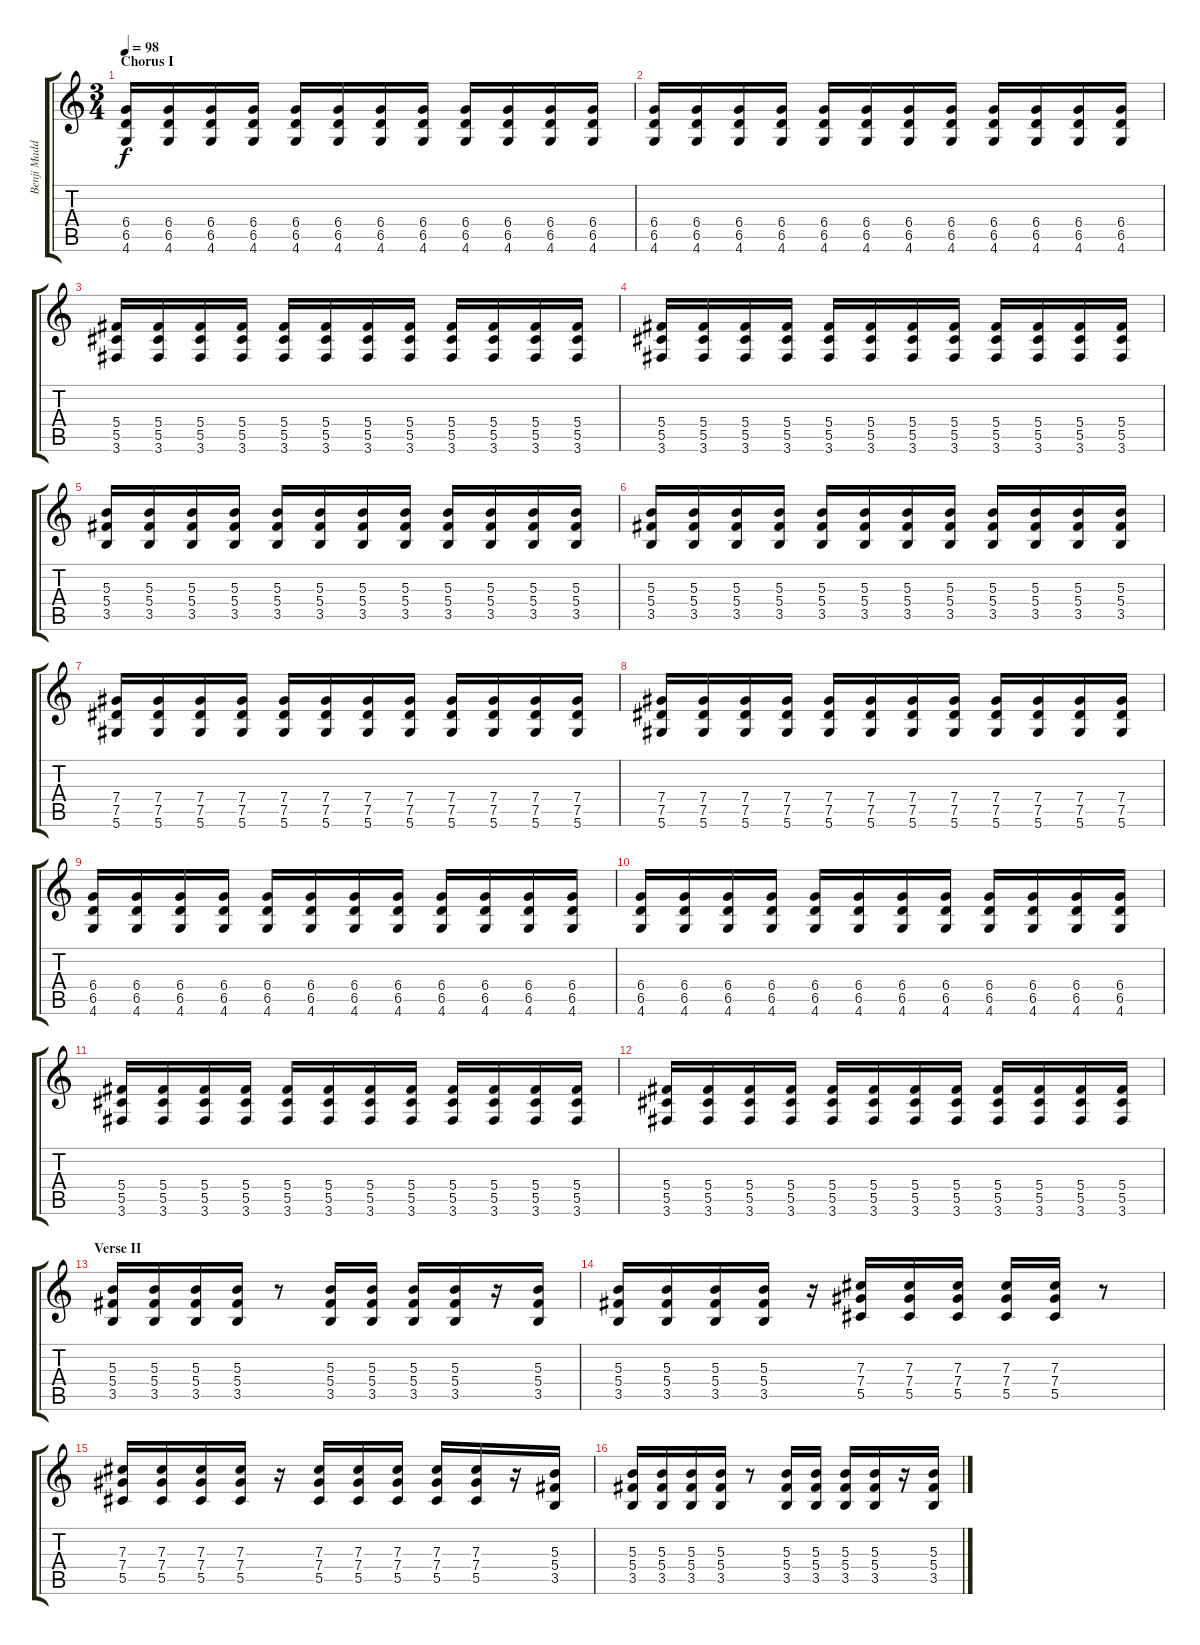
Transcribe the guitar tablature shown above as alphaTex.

\track ("Benji Madden : Rhythm" "Benji Madd") {instrument distortionguitar}
\staff {score tabs}
\tuning (Eb4 Bb3 Gb3 Db3 Ab2 Eb2) {hide}
\ts (3 4)
\section ("" "Chorus I")
\tempo 98
\clef g2
\ks c
(6.4 6.5 4.6).16{dy f instrument distortionguitar} (6.4 6.5 4.6).16 (6.4 6.5 4.6).16 (6.4 6.5 4.6).16 (6.4 6.5 4.6).16 (6.4 6.5 4.6).16 (6.4 6.5 4.6).16 (6.4 6.5 4.6).16 (6.4 6.5 4.6).16 (6.4 6.5 4.6).16 (6.4 6.5 4.6).16 (6.4 6.5 4.6).16 |
(6.4 6.5 4.6).16 (6.4 6.5 4.6).16 (6.4 6.5 4.6).16 (6.4 6.5 4.6).16 (6.4 6.5 4.6).16 (6.4 6.5 4.6).16 (6.4 6.5 4.6).16 (6.4 6.5 4.6).16 (6.4 6.5 4.6).16 (6.4 6.5 4.6).16 (6.4 6.5 4.6).16 (6.4 6.5 4.6).16 |
(5.4 5.5 3.6).16 (5.4 5.5 3.6).16 (5.4 5.5 3.6).16 (5.4 5.5 3.6).16 (5.4 5.5 3.6).16 (5.4 5.5 3.6).16 (5.4 5.5 3.6).16 (5.4 5.5 3.6).16 (5.4 5.5 3.6).16 (5.4 5.5 3.6).16 (5.4 5.5 3.6).16 (5.4 5.5 3.6).16 |
(5.4 5.5 3.6).16 (5.4 5.5 3.6).16 (5.4 5.5 3.6).16 (5.4 5.5 3.6).16 (5.4 5.5 3.6).16 (5.4 5.5 3.6).16 (5.4 5.5 3.6).16 (5.4 5.5 3.6).16 (5.4 5.5 3.6).16 (5.4 5.5 3.6).16 (5.4 5.5 3.6).16 (5.4 5.5 3.6).16 |
(5.3 5.4 3.5).16 (5.3 5.4 3.5).16 (5.3 5.4 3.5).16 (5.3 5.4 3.5).16 (5.3 5.4 3.5).16 (5.3 5.4 3.5).16 (5.3 5.4 3.5).16 (5.3 5.4 3.5).16 (5.3 5.4 3.5).16 (5.3 5.4 3.5).16 (5.3 5.4 3.5).16 (5.3 5.4 3.5).16 |
(5.3 5.4 3.5).16 (5.3 5.4 3.5).16 (5.3 5.4 3.5).16 (5.3 5.4 3.5).16 (5.3 5.4 3.5).16 (5.3 5.4 3.5).16 (5.3 5.4 3.5).16 (5.3 5.4 3.5).16 (5.3 5.4 3.5).16 (5.3 5.4 3.5).16 (5.3 5.4 3.5).16 (5.3 5.4 3.5).16 |
(7.4 7.5 5.6).16 (7.4 7.5 5.6).16 (7.4 7.5 5.6).16 (7.4 7.5 5.6).16 (7.4 7.5 5.6).16 (7.4 7.5 5.6).16 (7.4 7.5 5.6).16 (7.4 7.5 5.6).16 (7.4 7.5 5.6).16 (7.4 7.5 5.6).16 (7.4 7.5 5.6).16 (7.4 7.5 5.6).16 |
(7.4 7.5 5.6).16 (7.4 7.5 5.6).16 (7.4 7.5 5.6).16 (7.4 7.5 5.6).16 (7.4 7.5 5.6).16 (7.4 7.5 5.6).16 (7.4 7.5 5.6).16 (7.4 7.5 5.6).16 (7.4 7.5 5.6).16 (7.4 7.5 5.6).16 (7.4 7.5 5.6).16 (7.4 7.5 5.6).16 |
(6.4 6.5 4.6).16 (6.4 6.5 4.6).16 (6.4 6.5 4.6).16 (6.4 6.5 4.6).16 (6.4 6.5 4.6).16 (6.4 6.5 4.6).16 (6.4 6.5 4.6).16 (6.4 6.5 4.6).16 (6.4 6.5 4.6).16 (6.4 6.5 4.6).16 (6.4 6.5 4.6).16 (6.4 6.5 4.6).16 |
(6.4 6.5 4.6).16 (6.4 6.5 4.6).16 (6.4 6.5 4.6).16 (6.4 6.5 4.6).16 (6.4 6.5 4.6).16 (6.4 6.5 4.6).16 (6.4 6.5 4.6).16 (6.4 6.5 4.6).16 (6.4 6.5 4.6).16 (6.4 6.5 4.6).16 (6.4 6.5 4.6).16 (6.4 6.5 4.6).16 |
(5.4 5.5 3.6).16 (5.4 5.5 3.6).16 (5.4 5.5 3.6).16 (5.4 5.5 3.6).16 (5.4 5.5 3.6).16 (5.4 5.5 3.6).16 (5.4 5.5 3.6).16 (5.4 5.5 3.6).16 (5.4 5.5 3.6).16 (5.4 5.5 3.6).16 (5.4 5.5 3.6).16 (5.4 5.5 3.6).16 |
(5.4 5.5 3.6).16 (5.4 5.5 3.6).16 (5.4 5.5 3.6).16 (5.4 5.5 3.6).16 (5.4 5.5 3.6).16 (5.4 5.5 3.6).16 (5.4 5.5 3.6).16 (5.4 5.5 3.6).16 (5.4 5.5 3.6).16 (5.4 5.5 3.6).16 (5.4 5.5 3.6).16 (5.4 5.5 3.6).16 |
\section ("" "Verse II")
(5.3 5.4 3.5).16 (5.3 5.4 3.5).16 (5.3 5.4 3.5).16 (5.3 5.4 3.5).16 r.8 (5.3 5.4 3.5).16 (5.3 5.4 3.5).16 (5.3 5.4 3.5).16 (5.3 5.4 3.5).16 r.16 (5.3 5.4 3.5).16 |
(5.3 5.4 3.5).16 (5.3 5.4 3.5).16 (5.3 5.4 3.5).16 (5.3 5.4 3.5).16 r.16 (7.3 7.4 5.5).16 (7.3 7.4 5.5).16 (7.3 7.4 5.5).16 (7.3 7.4 5.5).16 (7.3 7.4 5.5).16 r.8 |
(7.3 7.4 5.5).16 (7.3 7.4 5.5).16 (7.3 7.4 5.5).16 (7.3 7.4 5.5).16 r.16 (7.3 7.4 5.5).16 (7.3 7.4 5.5).16 (7.3 7.4 5.5).16 (7.3 7.4 5.5).16 (7.3 7.4 5.5).16 r.16 (5.3 5.4 3.5).16 |
(5.3 5.4 3.5).16 (5.3 5.4 3.5).16 (5.3 5.4 3.5).16 (5.3 5.4 3.5).16 r.8 (5.3 5.4 3.5).16 (5.3 5.4 3.5).16 (5.3 5.4 3.5).16 (5.3 5.4 3.5).16 r.16 (5.3 5.4 3.5).16
